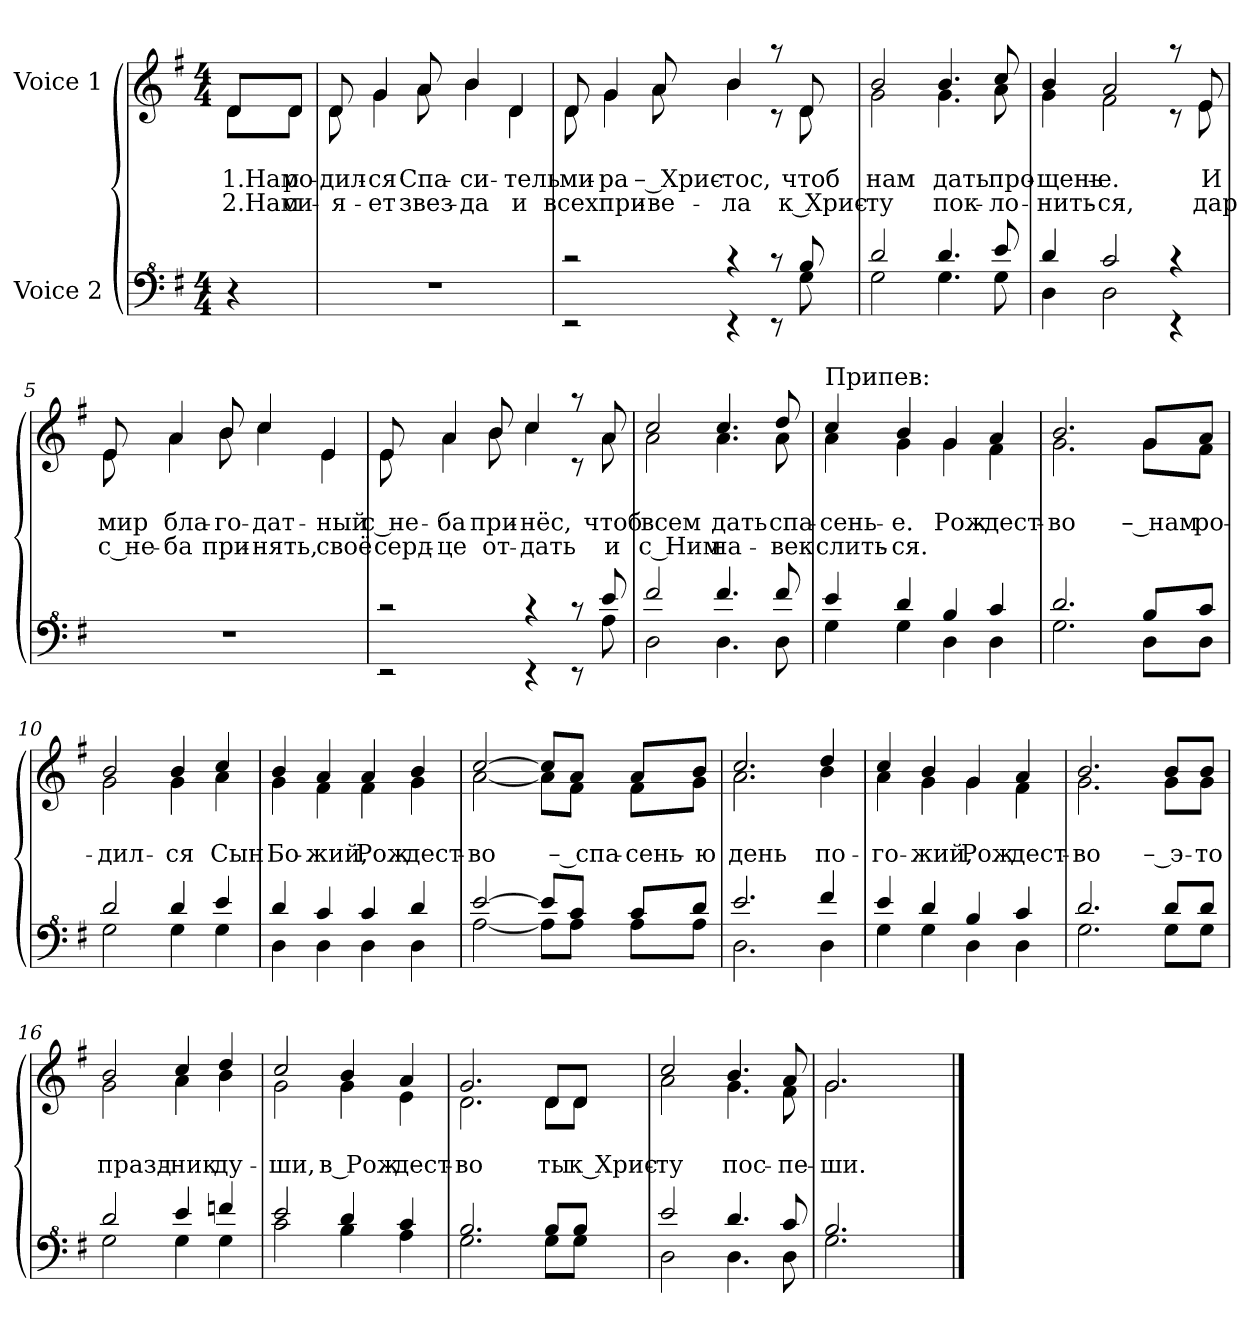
**kern	**kern	**text	**text	**text
*part2	*part1	*part1	*part1	*part1
*staff2	*staff1	*staff1	*staff1	*staff1
*I"Voice 2	*I"Voice 1	*	*	*
*clefF^4	*clefG2	*	*	*
*k[f#]	*k[f#]	*	*	*
*G:	*G:	*	*	*
*M4/4	*M4/4	*	*	*
=	=	=	=	=
!	!	!	!LO:LY:b	!LO:LY:b
*	*^	*	*	*
4r	8d/L	8d\L	.	1.Нам	2.Нам
!	!	!	!	!LO:LY:b	!LO:LY:b
.	8d/J	8d\J	.	ро-	си-
=1	=1	=1	=1	=1	=1
!	!	!	!	!LO:LY:b	!LO:LY:b
1r	8d/	8d\	.	-дил-	-я-
!	!	!	!	!LO:LY:b	!LO:LY:b
.	4g/	4g\	.	-ся	-ет
!	!	!	!	!LO:LY:b	!LO:LY:b
.	8a/	8a\	.	Спа-	звез-
!	!	!	!	!LO:LY:b	!LO:LY:b
.	4b/	4b\	.	-си-	-да
!	!	!	!	!LO:LY:b	!LO:LY:b
.	4d/	4d\	.	-тель	и
=2	=2	=2	=2	=2	=2
*^	*	*	*	*	*
!	!	!	!	!	!LO:LY:b	!LO:LY:b
2rcc	2rE	8d/	8d\	.	ми-	всех
!	!	!	!	!	!LO:LY:b	!LO:LY:b
.	.	4g/	4g\	.	-ра	при-
!	!	!	!	!	!LO:LY:b	!LO:LY:b
.	.	8a/	8a\	.	– Хрис-	-ве-
!	!	!	!	!	!LO:LY:b	!LO:LY:b
4rcc	4rE	4b/	4b\	.	-тос,	-ла
8rcc	8rE	8raa	8rc	.	.	.
!	!	!	!	!	!LO:LY:b	!LO:LY:b
8b/	8g\	8d/	8d\	.	чтоб	к Хрис-
=3	=3	=3	=3	=3	=3	=3
!	!	!	!	!	!LO:LY:b	!LO:LY:b
2dd/	2g\	2b/	2g\	.	нам	-ту
!	!	!	!	!	!LO:LY:b	!LO:LY:b
4.dd/	4.g\	4.b/	4.g\	.	дать	пок-
!	!	!	!	!	!LO:LY:b	!LO:LY:b
8ee/	8g\	8cc/	8a\	.	про-	-ло-
!!LO:LB:g=z	!!
=4	=4	=4	=4	=4	=4	=4
!	!	!	!	!	!LO:LY:b	!LO:LY:b
4dd/	4d\	4b/	4g\	.	-щень-	-нить-
!	!	!	!	!	!LO:LY:b	!LO:LY:b
2cc/	2d\	2a/	2f#\	.	-е.	-ся,
4rcc	4rE	8raa	8rc	.	.	.
!	!	!	!	!	!LO:LY:b	!LO:LY:b
.	.	8e/	8e\	.	И	дар
*v	*v	*	*	*	*	*
=5	=5	=5	=5	=5	=5
!	!	!	!	!LO:LY:b	!LO:LY:b
1r	8e/	8e\	.	мир	с не-
!	!	!	!	!LO:LY:b	!LO:LY:b
.	4a/	4a\	.	бла-	-ба
!	!	!	!	!LO:LY:b	!LO:LY:b
.	8b/	8b\	.	-го-	при-
!	!	!	!	!LO:LY:b	!LO:LY:b
.	4cc/	4cc\	.	-дат-	-нять,
!	!	!	!	!LO:LY:b	!LO:LY:b
.	4e/	4e\	.	-ный	своё
=6	=6	=6	=6	=6	=6
*^	*	*	*	*	*
!	!	!	!	!	!LO:LY:b	!LO:LY:b
2rcc	2rE	8e/	8e\	.	с не-	серд-
!	!	!	!	!	!LO:LY:b	!LO:LY:b
.	.	4a/	4a\	.	-ба	-це
!	!	!	!	!	!LO:LY:b	!LO:LY:b
.	.	8b/	8b\	.	при-	от-
!	!	!	!	!	!LO:LY:b	!LO:LY:b
4rcc	4rE	4cc/	4cc\	.	-нёс,	-дать
8rcc	8rE	8raa	8rc	.	.	.
!	!	!	!	!	!LO:LY:b	!LO:LY:b
8ee/	8a\	8a/	8a\	.	чтоб	и
=7	=7	=7	=7	=7	=7	=7
!	!	!	!	!	!LO:LY:b	!LO:LY:b
2ff#/	2d\	2cc/	2a\	.	всем	с Ним
!	!	!	!	!	!LO:LY:b	!LO:LY:b
4.ff#/	4.d\	4.cc/	4.a\	.	дать	на-
!	!	!	!	!	!LO:LY:b	!LO:LY:b
8ff#/	8d\	8dd/	8a\	.	спа-	-век
!!LO:LB:g=z	!!
=8	=8	=8	=8	=8	=8	=8
!	!	!LO:TX:a:t=Припев&colon;	!	!	!	!
!	!	!	!	!	!LO:LY:b	!LO:LY:b
4ee/	4g\	4cc/	4a\	.	-сень-	слить-
!	!	!	!	!	!LO:LY:b	!LO:LY:b
4dd/	4g\	4b/	4g\	.	-е.	-ся.
!	!	!	!	!	!LO:LY:b	!
4b/	4d\	4g/	4g\	.	Рож-	.
!	!	!	!	!	!LO:LY:b	!
4cc/	4d\	4a/	4f#\	.	-дест-	.
=9	=9	=9	=9	=9	=9	=9
!	!	!	!	!	!LO:LY:b	!
2.dd/	2.g\	2.b/	2.g\	.	-во	.
!	!	!	!	!	!LO:LY:b	!
8b/L	8d\L	8g/L	8g\L	.	– нам	.
!	!	!	!	!	!LO:LY:b	!
8cc/J	8d\J	8a/J	8f#\J	.	ро-	.
=10	=10	=10	=10	=10	=10	=10
!	!	!	!	!	!LO:LY:b	!
2dd/	2g\	2b/	2g\	.	-дил-	.
!	!	!	!	!	!LO:LY:b	!
4dd/	4g\	4b/	4g\	.	-ся	.
!	!	!	!	!	!LO:LY:b	!
4ee/	4g\	4cc/	4a\	.	Сын	.
=11	=11	=11	=11	=11	=11	=11
!	!	!	!	!	!LO:LY:b	!
4dd/	4d\	4b/	4g\	.	Бо-	.
!	!	!	!	!	!LO:LY:b	!
4cc/	4d\	4a/	4f#\	.	-жий,	.
!	!	!	!	!	!LO:LY:b	!
4cc/	4d\	4a/	4f#\	.	Рож-	.
!	!	!	!	!	!LO:LY:b	!
4dd/	4d\	4b/	4g\	.	-дест-	.
=12	=12	=12	=12	=12	=12	=12
!	!	!	!	!	!LO:LY:b	!
[>2ee/	[<2a\	[>2cc/	[<2a\	.	-во	.
8ee/L]	8a\L]	8cc/L]	8a\L]	.	.	.
!	!	!	!	!	!LO:LY:b	!
8cc/J	8a\J	8a/J	8f#\J	.	– спа-	.
!	!	!	!	!	!LO:LY:b	!
8cc/L	8a\L	8a/L	8f#\L	.	-сень-	.
!	!	!	!	!	!LO:LY:b	!
8dd/J	8a\J	8b/J	8g\J	.	-ю	.
=13	=13	=13	=13	=13	=13	=13
!	!	!	!	!	!LO:LY:b	!
2.ee/	2.d\	2.cc/	2.a\	.	день	.
!	!	!	!	!	!LO:LY:b	!
4ff#/	4d\	4dd/	4b\	.	по-	.
!!LO:LB:g=z	!!
=14	=14	=14	=14	=14	=14	=14
!	!	!	!	!	!LO:LY:b	!
4ee/	4g\	4cc/	4a\	.	-го-	.
!	!	!	!	!	!LO:LY:b	!
4dd/	4g\	4b/	4g\	.	-жий,	.
!	!	!	!	!	!LO:LY:b	!
4b/	4d\	4g/	4g\	.	Рож-	.
!	!	!	!	!	!LO:LY:b	!
4cc/	4d\	4a/	4f#\	.	-дест-	.
=15	=15	=15	=15	=15	=15	=15
!	!	!	!	!	!LO:LY:b	!
2.dd/	2.g\	2.b/	2.g\	.	-во	.
!	!	!	!	!	!LO:LY:b	!
8dd/L	8g\L	8b/L	8g\L	.	– э-	.
!	!	!	!	!	!LO:LY:b	!
8dd/J	8g\J	8b/J	8g\J	.	-то	.
=16	=16	=16	=16	=16	=16	=16
!	!	!	!	!	!LO:LY:b	!
2dd/	2g\	2b/	2g\	.	празд-	.
!	!	!	!	!	!LO:LY:b	!
4ee/	4g\	4cc/	4a\	.	-ник	.
!	!	!	!	!	!LO:LY:b	!
4ffn/	4g\	4dd/	4b\	.	ду-	.
=17	=17	=17	=17	=17	=17	=17
!	!	!	!	!	!LO:LY:b	!
2ee/	2cc\	2cc/	2g\	.	-ши,	.
!	!	!	!	!	!LO:LY:b	!
4dd/	4b\	4b/	4g\	.	в Рож-	.
!	!	!	!	!	!LO:LY:b	!
4cc/	4a\	4a/	4e\	.	-дест-	.
=18	=18	=18	=18	=18	=18	=18
!	!	!	!	!	!LO:LY:b	!
2.b/	2.g\	2.g/	2.d\	.	-во	.
!	!	!	!	!	!LO:LY:b	!
8b/L	8g\L	8d/L	8d\L	.	ты	.
!	!	!	!	!	!LO:LY:b	!
8b/J	8g\J	8d/J	8d\J	.	к Хрис-	.
=19	=19	=19	=19	=19	=19	=19
!	!	!	!	!	!LO:LY:b	!
2ee/	2d\	2cc/	2a\	.	-ту	.
!	!	!	!	!	!LO:LY:b	!
4.dd/	4.d\	4.b/	4.g\	.	пос-	.
!	!	!	!	!	!LO:LY:b	!
8cc/	8d\	8a/	8f#\	.	-пе-	.
=20	=20	=20	=20	=20	=20	=20
!	!	!	!	!	!LO:LY:b	!
2.b/	2.g\	2.g/	2.g\	.	-ши.	.
4ryy	4c\yy	4b/yy	4g\yy	.	.	.
*v	*v	*	*	*	*	*
*	*v	*v	*	*	*
==	==	==	==	==
*-	*-	*-	*-	*-
